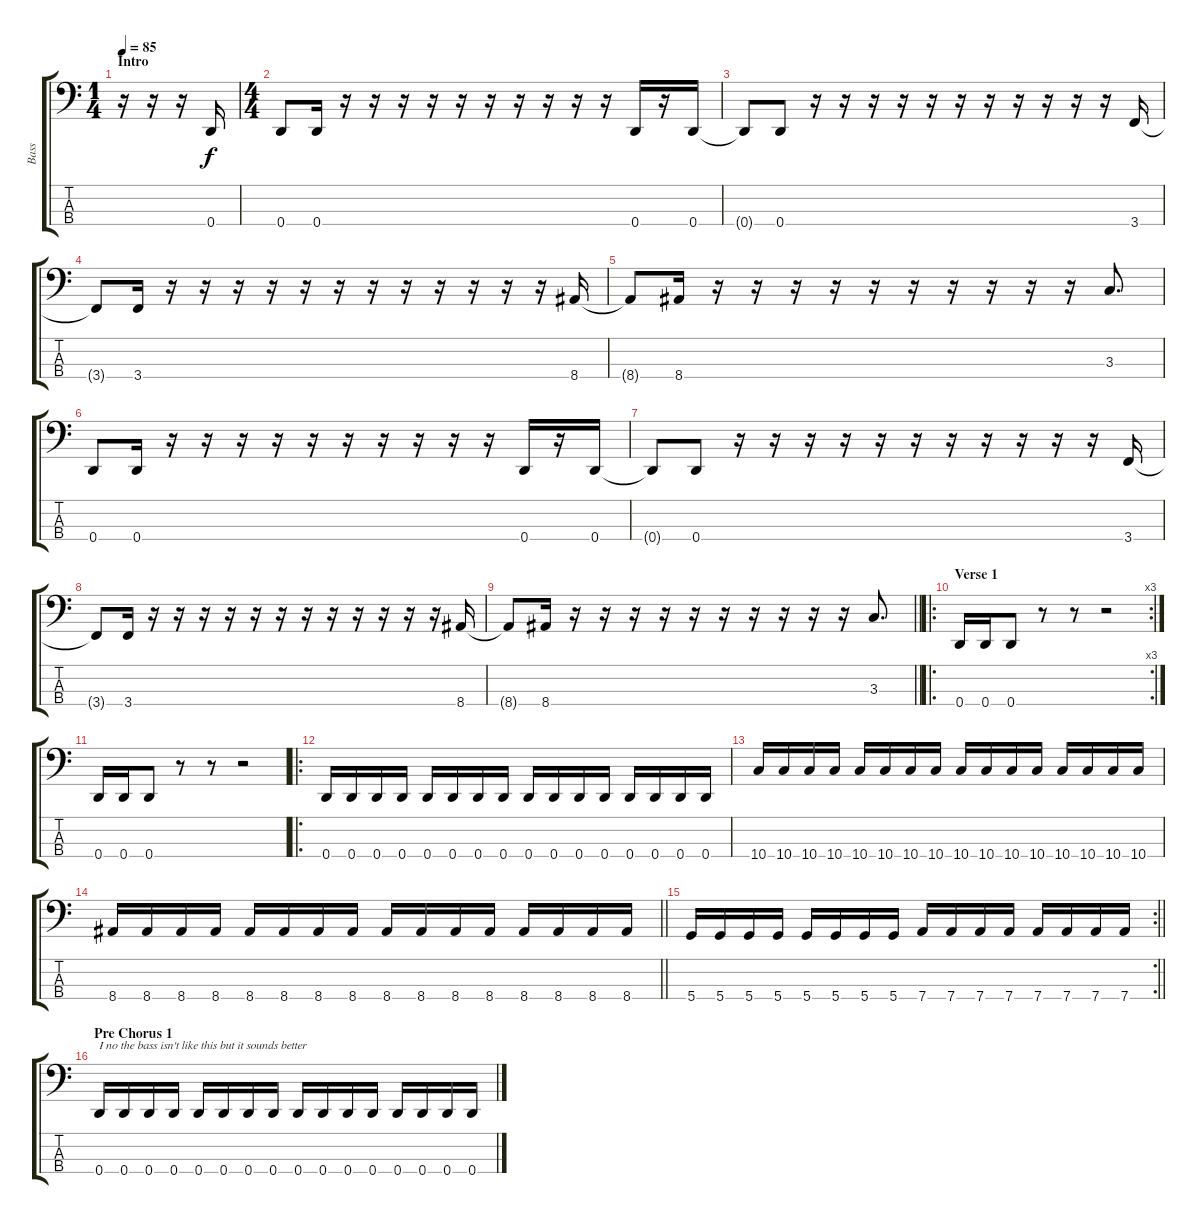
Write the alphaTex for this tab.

\track ("Bass" "Bass") {instrument electricbasspick}
\staff {score tabs}
\tuning (G2 D2 A1 D1) {hide}
\ts (1 4)
\section ("" "Intro")
\tempo 85
\clef f4
\ks c
r.16{dy f instrument electricbasspick} r.16 r.16 0.4.16 |
\ts (4 4)
0.4.8 0.4.16 r.16 r.16 r.16 r.16 r.16 r.16 r.16 r.16 r.16 r.16 0.4.16 r.16 0.4.16 |
0.4{t}.8 0.4.8 r.16 r.16 r.16 r.16 r.16 r.16 r.16 r.16 r.16 r.16 r.16 3.4.16 |
3.4{t}.8 3.4.16 r.16 r.16 r.16 r.16 r.16 r.16 r.16 r.16 r.16 r.16 r.16 r.16 8.4.16 |
8.4{t}.8 8.4.16 r.16 r.16 r.16 r.16 r.16 r.16 r.16 r.16 r.16 r.16 3.3.8{d} |
0.4.8 0.4.16 r.16 r.16 r.16 r.16 r.16 r.16 r.16 r.16 r.16 r.16 0.4.16 r.16 0.4.16 |
0.4{t}.8 0.4.8 r.16 r.16 r.16 r.16 r.16 r.16 r.16 r.16 r.16 r.16 r.16 3.4.16 |
3.4{t}.8 3.4.16 r.16 r.16 r.16 r.16 r.16 r.16 r.16 r.16 r.16 r.16 r.16 r.16 8.4.16 |
\barLineRight lightlight
8.4{t}.8 8.4.16 r.16 r.16 r.16 r.16 r.16 r.16 r.16 r.16 r.16 r.16 3.3.8{d} |
\ro
\rc 3
\section ("" "Verse 1")
0.4.16 0.4.16 0.4.8 r.8 r.8 r.2 |
0.4.16 0.4.16 0.4.8 r.8 r.8 r.2 |
\ro
0.4.16 0.4.16 0.4.16 0.4.16 0.4.16 0.4.16 0.4.16 0.4.16 0.4.16 0.4.16 0.4.16 0.4.16 0.4.16 0.4.16 0.4.16 0.4.16 |
10.4.16 10.4.16 10.4.16 10.4.16 10.4.16 10.4.16 10.4.16 10.4.16 10.4.16 10.4.16 10.4.16 10.4.16 10.4.16 10.4.16 10.4.16 10.4.16 |
\barLineRight lightlight
8.4.16 8.4.16 8.4.16 8.4.16 8.4.16 8.4.16 8.4.16 8.4.16 8.4.16 8.4.16 8.4.16 8.4.16 8.4.16 8.4.16 8.4.16 8.4.16 |
\rc 2
\barLineRight lightlight
5.4.16 5.4.16 5.4.16 5.4.16 5.4.16 5.4.16 5.4.16 5.4.16 7.4.16 7.4.16 7.4.16 7.4.16 7.4.16 7.4.16 7.4.16 7.4.16 |
\section ("" "Pre Chorus 1")
0.4.16{txt "I no the bass isn't like this but it sounds better"} 0.4.16 0.4.16 0.4.16 0.4.16 0.4.16 0.4.16 0.4.16 0.4.16 0.4.16 0.4.16 0.4.16 0.4.16 0.4.16 0.4.16 0.4.16
